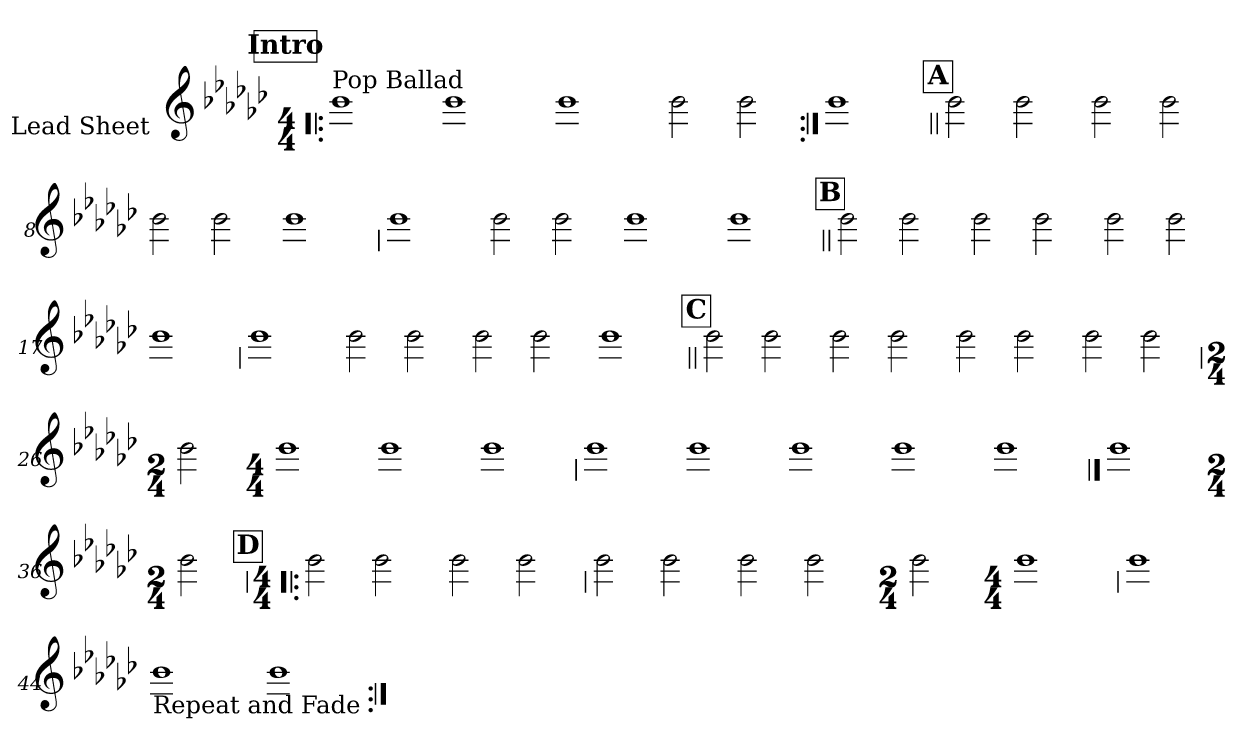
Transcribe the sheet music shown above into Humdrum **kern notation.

**kern
*part1
*staff1
*I"Lead Sheet
*stria0
*clefG2
*k[b-e-a-d-g-c-]
*e-:
*M4/4
*MM85
!!LO:REH:place=s1:a:t=Intro
=1!|:
!LO:TX:a:t=Pop Ballad
1b-
=2-
1b-
=3-
1b-
=4-
2b-
2b-
=5:|!
1b-
!!LO:LB:g=z
!!LO:REH:place=s1:a:t=A
=6||
2b-
2b-
=7-
2b-
2b-
=8-
2b-
2b-
=9-
1b-
!!LO:LB:g=z
=10
1b-
=11-
2b-
2b-
=12-
1b-
=13-
1b-
!!LO:LB:g=z
!!LO:REH:place=s1:a:t=B
=14||
2b-
2b-
=15-
2b-
2b-
=16-
2b-
2b-
=17-
1b-
!!LO:LB:g=z
=18
1b-
=19-
2b-
2b-
=20-
2b-
2b-
=21-
1b-
!!LO:LB:g=z
!!LO:REH:place=s1:a:t=C
=22||
2b-
2b-
=23-
2b-
2b-
=24-
2b-
2b-
=25-
2b-
2b-
!!LO:LB:g=z
=26
*M2/4
2b-
=27-
*M4/4
1b-
=28-
1b-
=29-
1b-
!!LO:LB:g=z
=30
1b-
=31-
1b-
=32-
1b-
=33-
1b-
=34-
1b-
!!LO:LB:g=z
==35
1b-
=36-
*M2/4
2b-
!!LO:REH:place=s1:a:t=D
=37!|:
*M4/4
2b-
2b-
=38-
2b-
2b-
!!LO:LB:g=z
=39
2b-
2b-
=40-
2b-
2b-
=41-
*M2/4
2b-
=42-
*M4/4
1b-
!!LO:LB:g=z
=43
1b-
=44-
!LO:TX:b:t=Repeat and Fade
1b-
=45-
1b-
=:|!
*-
